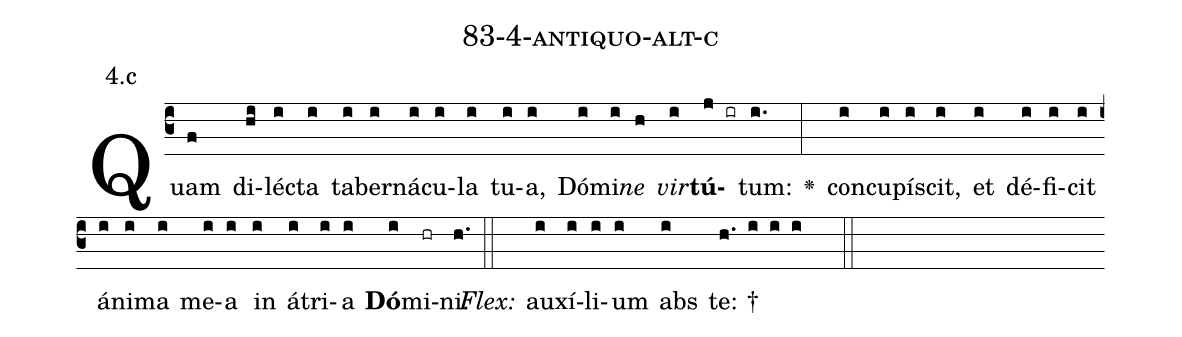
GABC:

name: 83-4-antiquo-alt-c;
annotation: 4.c;
%%
(c3)Quam(f) di(hi)léc(i)ta(i) ta(i)ber(i)ná(i)cu(i)la(i) tu(i)a,(i) Dó(i)mi(i)<i>ne</i>(h) <i>vir</i>(i)<b>tú</b>(j ir)tum:(i.) <v>\greheightstar</v>(:) con(i)cu(i)pí(i)scit,(i) et(i) dé(i)fi(i)cit(i) á(i)ni(i)ma(i) me(i)a(i) in(i) á(i)tri(i)a(i) <b>Dó</b>(i)mi(hr)ni.(h.) (::)
<i>Flex:</i>()  au(i)xí(i)li(i)um(i) abs(i) te: †(h. i i i  ::)

%E(i) u(i) o(i) u(i) a(i) e.(h.) (::)
